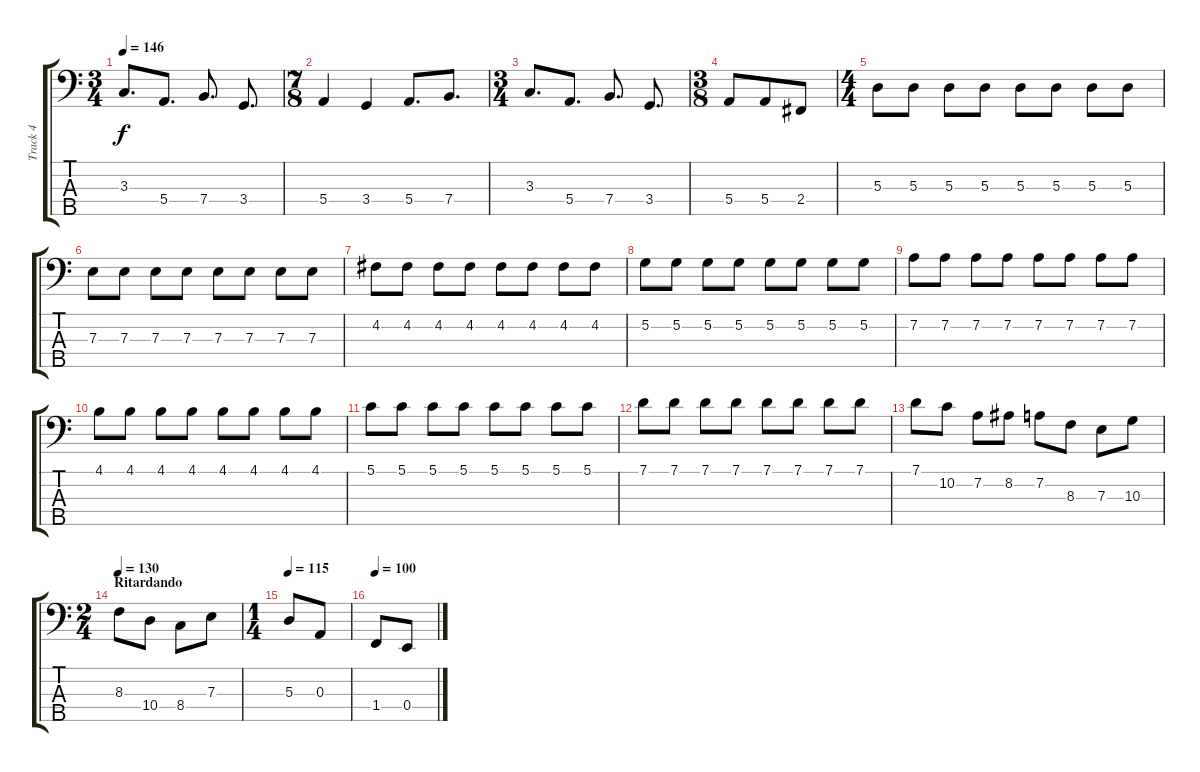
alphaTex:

\track ("Track 4" "Track 4") {instrument electricbassfinger}
\staff {score tabs}
\tuning (G2 D2 A1 E1 B0) {hide}
\ts (3 4)
\tempo 146
\clef f4
\ks c
3.3.8{d dy f} 5.4.8{d} 7.4.8{d} 3.4.8{d} |
\ts (7 8)
5.4.4 3.4.4 5.4.8{d} 7.4.8{d} |
\ts (3 4)
3.3.8{d} 5.4.8{d} 7.4.8{d} 3.4.8{d} |
\ts (3 8)
5.4.8 5.4.8 2.4.8 |
\ts (4 4)
5.3.8 5.3.8 5.3.8 5.3.8 5.3.8 5.3.8 5.3.8 5.3.8 |
7.3.8 7.3.8 7.3.8 7.3.8 7.3.8 7.3.8 7.3.8 7.3.8 |
4.2.8 4.2.8 4.2.8 4.2.8 4.2.8 4.2.8 4.2.8 4.2.8 |
5.2.8 5.2.8 5.2.8 5.2.8 5.2.8 5.2.8 5.2.8 5.2.8 |
7.2.8 7.2.8 7.2.8 7.2.8 7.2.8 7.2.8 7.2.8 7.2.8 |
4.1.8 4.1.8 4.1.8 4.1.8 4.1.8 4.1.8 4.1.8 4.1.8 |
5.1.8 5.1.8 5.1.8 5.1.8 5.1.8 5.1.8 5.1.8 5.1.8 |
7.1.8 7.1.8 7.1.8 7.1.8 7.1.8 7.1.8 7.1.8 7.1.8 |
7.1.8 10.2.8 7.2.8 8.2.8 7.2.8 8.3.8 7.3.8 10.3.8 |
\ts (2 4)
\section ("" "Ritardando")
\tempo 130
8.3.8 10.4.8 8.4.8 7.3.8 |
\ts (1 4)
\tempo 115
5.3.8 0.3.8 |
\tempo 100
1.4.8 0.4.8
